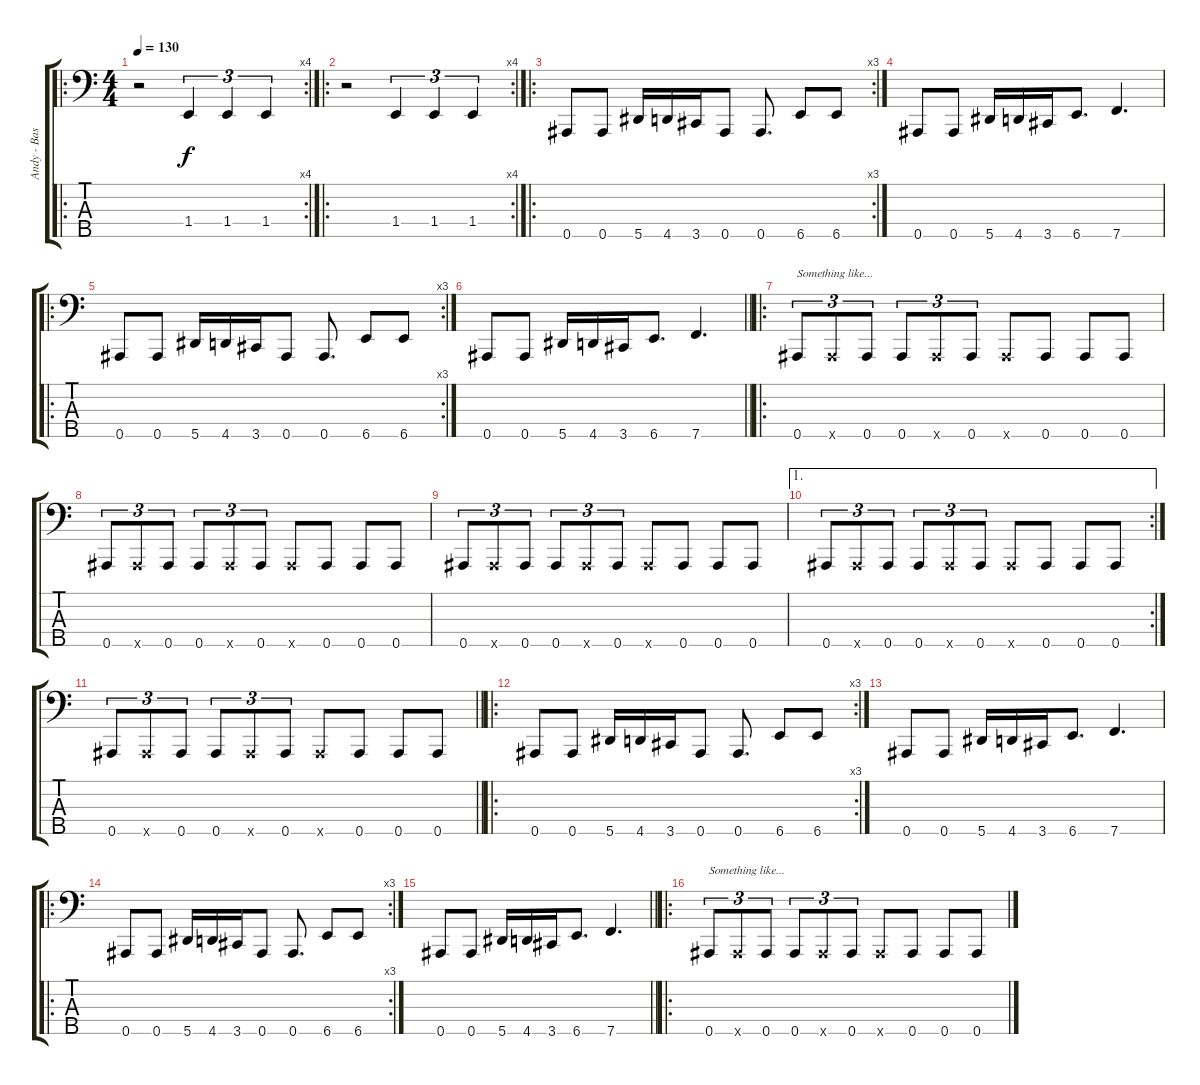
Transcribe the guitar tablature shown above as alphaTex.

\track ("Andy - Bass" "Andy - Bas") {instrument electricbasspick}
\staff {score tabs}
\tuning (Gb2 Db2 Ab1 Eb1 Bb0) {hide}
\ro
\rc 4
\ts (4 4)
\tempo 130
\clef f4
\ks c
r.2{dy f instrument electricbasspick} 1.4.4{tu (3 2)} 1.4.4{tu (3 2)} 1.4.4{tu (3 2)} |
\ro
\rc 4
r.2 1.4.4{tu (3 2)} 1.4.4{tu (3 2)} 1.4.4{tu (3 2)} |
\ro
\rc 3
0.5.8 0.5.8 5.5.16 4.5.16 3.5.16 0.5.8 0.5.8{d} 6.5.8 6.5.8 |
0.5.8 0.5.8 5.5.16 4.5.16 3.5.16 6.5.8{d} 7.5.4{d} |
\ro
\rc 3
0.5.8 0.5.8 5.5.16 4.5.16 3.5.16 0.5.8 0.5.8{d} 6.5.8 6.5.8 |
\barLineRight lightlight
0.5.8 0.5.8 5.5.16 4.5.16 3.5.16 6.5.8{d} 7.5.4{d} |
\ro
\section ("" "")
0.5.8{tu (3 2) txt "Something like..."} 0.5{x}.8{tu (3 2)} 0.5.8{tu (3 2)} 0.5.8{tu (3 2)} 0.5{x}.8{tu (3 2)} 0.5.8{tu (3 2)} 0.5{x}.8 0.5.8 0.5.8 0.5.8 |
0.5.8{tu (3 2)} 0.5{x}.8{tu (3 2)} 0.5.8{tu (3 2)} 0.5.8{tu (3 2)} 0.5{x}.8{tu (3 2)} 0.5.8{tu (3 2)} 0.5{x}.8 0.5.8 0.5.8 0.5.8 |
0.5.8{tu (3 2)} 0.5{x}.8{tu (3 2)} 0.5.8{tu (3 2)} 0.5.8{tu (3 2)} 0.5{x}.8{tu (3 2)} 0.5.8{tu (3 2)} 0.5{x}.8 0.5.8 0.5.8 0.5.8 |
\ae 1
\rc 2
0.5.8{tu (3 2)} 0.5{x}.8{tu (3 2)} 0.5.8{tu (3 2)} 0.5.8{tu (3 2)} 0.5{x}.8{tu (3 2)} 0.5.8{tu (3 2)} 0.5{x}.8 0.5.8 0.5.8 0.5.8 |
\barLineRight lightlight
0.5.8{tu (3 2)} 0.5{x}.8{tu (3 2)} 0.5.8{tu (3 2)} 0.5.8{tu (3 2)} 0.5{x}.8{tu (3 2)} 0.5.8{tu (3 2)} 0.5{x}.8 0.5.8 0.5.8 0.5.8 |
\ro
\rc 3
\section ("" "")
0.5.8 0.5.8 5.5.16 4.5.16 3.5.16 0.5.8 0.5.8{d} 6.5.8 6.5.8 |
0.5.8 0.5.8 5.5.16 4.5.16 3.5.16 6.5.8{d} 7.5.4{d} |
\ro
\rc 3
0.5.8 0.5.8 5.5.16 4.5.16 3.5.16 0.5.8 0.5.8{d} 6.5.8 6.5.8 |
\barLineRight lightlight
0.5.8 0.5.8 5.5.16 4.5.16 3.5.16 6.5.8{d} 7.5.4{d} |
\ro
\section ("" "")
0.5.8{tu (3 2) txt "Something like..."} 0.5{x}.8{tu (3 2)} 0.5.8{tu (3 2)} 0.5.8{tu (3 2)} 0.5{x}.8{tu (3 2)} 0.5.8{tu (3 2)} 0.5{x}.8 0.5.8 0.5.8 0.5.8
